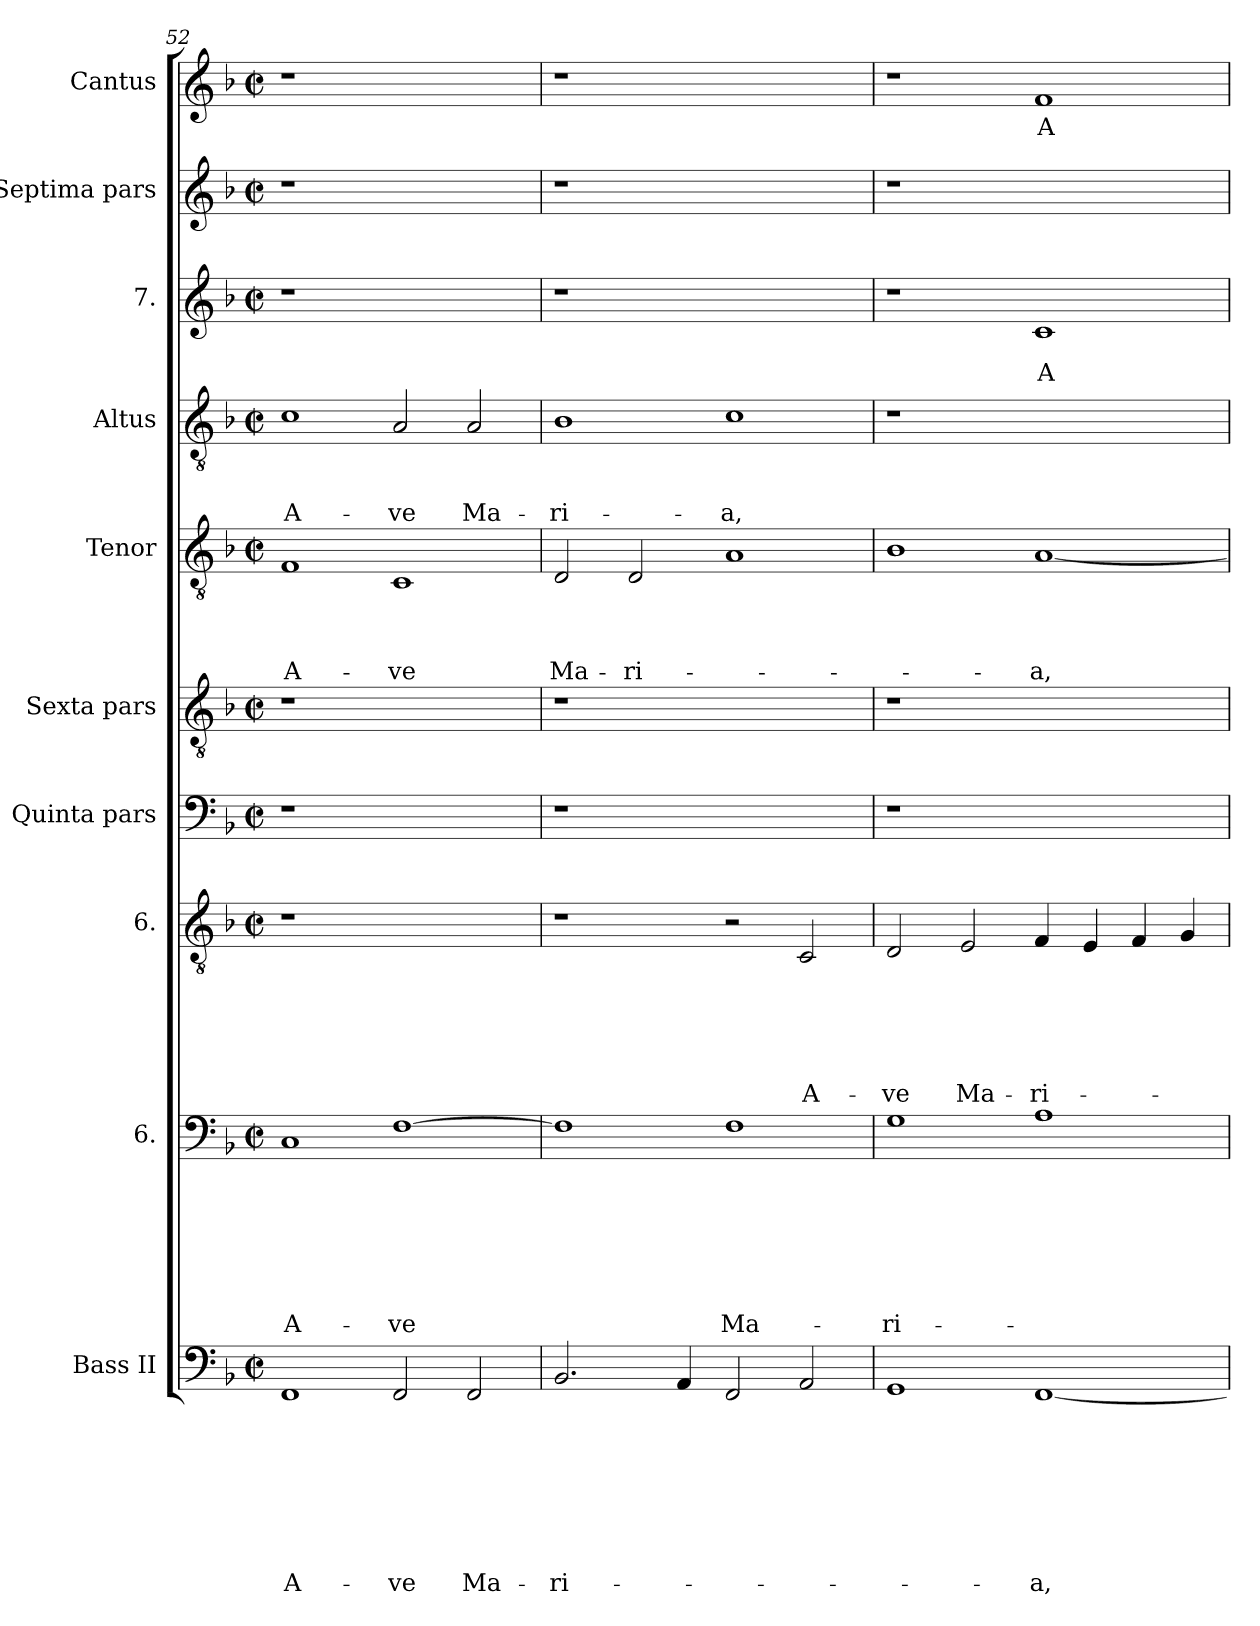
**kern	**text	**text	**text	**text	**text	**text	**text	**text	**kern	**text	**text	**text	**text	**text	**text	**text	**kern	**text	**text	**text	**text	**text	**text	**kern	**kern	**kern	**text	**text	**text	**text	**kern	**text	**text	**text	**kern	**text	**text	**kern	**kern	**text
*part10	*part10	*part10	*part10	*part10	*part10	*part10	*part10	*part10	*part9	*part9	*part9	*part9	*part9	*part9	*part9	*part9	*part8	*part8	*part8	*part8	*part8	*part8	*part8	*part7	*part6	*part5	*part5	*part5	*part5	*part5	*part4	*part4	*part4	*part4	*part3	*part3	*part3	*part2	*part1	*part1
*staff10	*staff10	*staff10	*staff10	*staff10	*staff10	*staff10	*staff10	*staff10	*staff9	*staff9	*staff9	*staff9	*staff9	*staff9	*staff9	*staff9	*staff8	*staff8	*staff8	*staff8	*staff8	*staff8	*staff8	*staff7	*staff6	*staff5	*staff5	*staff5	*staff5	*staff5	*staff4	*staff4	*staff4	*staff4	*staff3	*staff3	*staff3	*staff2	*staff1	*staff1
*I"Bass II	*	*	*	*	*	*	*	*	*I"6.	*	*	*	*	*	*	*	*I"6.	*	*	*	*	*	*	*I"Quinta pars	*I"Sexta pars	*I"Tenor	*	*	*	*	*I"Altus	*	*	*	*I"7.	*	*	*I"Septima pars	*I"Cantus	*
*I'B.	*	*	*	*	*	*	*	*	*	*	*	*	*	*	*	*	*	*	*	*	*	*	*	*	*	*I'T.	*	*	*	*	*I'A.	*	*	*	*	*	*	*	*I'C.	*
!!LO:PB:g=z
*clefF4	*	*	*	*	*	*	*	*	*clefF4	*	*	*	*	*	*	*	*clefGv2	*	*	*	*	*	*	*clefF4	*clefGv2	*clefGv2	*	*	*	*	*clefGv2	*	*	*	*clefG2	*	*	*clefG2	*clefG2	*
*k[b-]	*	*	*	*	*	*	*	*	*k[b-]	*	*	*	*	*	*	*	*k[b-]	*	*	*	*	*	*	*k[b-]	*k[b-]	*k[b-]	*	*	*	*	*k[b-]	*	*	*	*k[b-]	*	*	*k[b-]	*k[b-]	*
*F:	*	*	*	*	*	*	*	*	*F:	*	*	*	*	*	*	*	*F:	*	*	*	*	*	*	*F:	*F:	*F:	*	*	*	*	*F:	*	*	*	*F:	*	*	*F:	*F:	*
*M2/2	*	*	*	*	*	*	*	*	*M2/2	*	*	*	*	*	*	*	*M2/2	*	*	*	*	*	*	*M2/2	*M2/2	*M2/2	*	*	*	*	*M2/2	*	*	*	*M2/2	*	*	*M2/2	*M2/2	*
*met(c|)	*	*	*	*	*	*	*	*	*met(c|)	*	*	*	*	*	*	*	*met(c|)	*	*	*	*	*	*	*met(c|)	*met(c|)	*met(c|)	*	*	*	*	*met(c|)	*	*	*	*met(c|)	*	*	*met(c|)	*met(c|)	*
=52	=52	=52	=52	=52	=52	=52	=52	=52	=52	=52	=52	=52	=52	=52	=52	=52	=52	=52	=52	=52	=52	=52	=52	=52	=52	=52	=52	=52	=52	=52	=52	=52	=52	=52	=52	=52	=52	=52	=52	=52
!	!	!	!	!	!	!	!	!LO:LY:b	!	!	!	!	!	!	!	!LO:LY:b	!	!	!	!	!	!	!	!	!	!	!	!	!	!LO:LY:b	!	!	!	!LO:LY:b	!	!	!	!	!	!
1FF	.	.	.	.	.	.	.	A-	1C	.	.	.	.	.	.	A-	1r	.	.	.	.	.	.	1r	1r	1F	.	.	.	A-	1c	.	.	A-	1r	.	.	1r	1r	.
!	!	!	!	!	!	!	!	!LO:LY:b	!	!	!	!	!	!	!	!LO:LY:b	!	!	!	!	!	!	!	!	!	!	!	!	!	!LO:LY:b	!	!	!	!LO:LY:b	!	!	!	!	!	!
2FF/	.	.	.	.	.	.	.	-ve	[>1F	.	.	.	.	.	.	-ve	1ryy	.	.	.	.	.	.	1ryy	1ryy	1C	.	.	.	-ve	2A/	.	.	-ve	1ryy	.	.	1ryy	1ryy	.
!	!	!	!	!	!	!	!	!LO:LY:b	!	!	!	!	!	!	!	!	!	!	!	!	!	!	!	!	!	!	!	!	!	!	!	!	!	!LO:LY:b	!	!	!	!	!	!
2FF/	.	.	.	.	.	.	.	Ma-	.	.	.	.	.	.	.	.	.	.	.	.	.	.	.	.	.	.	.	.	.	.	2A/	.	.	Ma-	.	.	.	.	.	.
=53	=53	=53	=53	=53	=53	=53	=53	=53	=53	=53	=53	=53	=53	=53	=53	=53	=53	=53	=53	=53	=53	=53	=53	=53	=53	=53	=53	=53	=53	=53	=53	=53	=53	=53	=53	=53	=53	=53	=53	=53
!	!	!	!	!	!	!	!	!LO:LY:b	!	!	!	!	!	!	!	!	!	!	!	!	!	!	!	!	!	!	!	!	!	!LO:LY:b	!	!	!	!LO:LY:b	!	!	!	!	!	!
2.BB-/	.	.	.	.	.	.	.	-ri-	1F]	.	.	.	.	.	.	.	1r	.	.	.	.	.	.	1r	1r	2D/	.	.	.	Ma-	1B-	.	.	-ri-	1r	.	.	1r	1r	.
!	!	!	!	!	!	!	!	!	!	!	!	!	!	!	!	!	!	!	!	!	!	!	!	!	!	!	!	!	!	!LO:LY:b	!	!	!	!	!	!	!	!	!	!
.	.	.	.	.	.	.	.	.	.	.	.	.	.	.	.	.	.	.	.	.	.	.	.	.	.	2D/	.	.	.	-ri-	.	.	.	.	.	.	.	.	.	.
4AA/	.	.	.	.	.	.	.	.	.	.	.	.	.	.	.	.	.	.	.	.	.	.	.	.	.	.	.	.	.	.	.	.	.	.	.	.	.	.	.	.
!	!	!	!	!	!	!	!	!	!	!	!	!	!	!	!	!LO:LY:b	!	!	!	!	!	!	!	!	!	!	!	!	!	!	!	!	!	!LO:LY:b	!	!	!	!	!	!
2FF/	.	.	.	.	.	.	.	.	1F	.	.	.	.	.	.	Ma-	2r	.	.	.	.	.	.	1ryy	1ryy	1A	.	.	.	.	1c	.	.	-a,	1ryy	.	.	1ryy	1ryy	.
!	!	!	!	!	!	!	!	!	!	!	!	!	!	!	!	!	!	!	!	!	!	!	!LO:LY:b	!	!	!	!	!	!	!	!	!	!	!	!	!	!	!	!	!
2AA/	.	.	.	.	.	.	.	.	.	.	.	.	.	.	.	.	2C/	.	.	.	.	.	A-	.	.	.	.	.	.	.	.	.	.	.	.	.	.	.	.	.
=54	=54	=54	=54	=54	=54	=54	=54	=54	=54	=54	=54	=54	=54	=54	=54	=54	=54	=54	=54	=54	=54	=54	=54	=54	=54	=54	=54	=54	=54	=54	=54	=54	=54	=54	=54	=54	=54	=54	=54	=54
!	!	!	!	!	!	!	!	!	!	!	!	!	!	!	!	!LO:LY:b	!	!	!	!	!	!	!LO:LY:b	!	!	!	!	!	!	!	!	!	!	!	!	!	!	!	!	!
1GG	.	.	.	.	.	.	.	.	1G	.	.	.	.	.	.	-ri-	2D/	.	.	.	.	.	-ve	1r	1r	1B-	.	.	.	.	1r	.	.	.	1r	.	.	1r	1r	.
!	!	!	!	!	!	!	!	!	!	!	!	!	!	!	!	!	!	!	!	!	!	!	!LO:LY:b	!	!	!	!	!	!	!	!	!	!	!	!	!	!	!	!	!
.	.	.	.	.	.	.	.	.	.	.	.	.	.	.	.	.	2E/	.	.	.	.	.	Ma-	.	.	.	.	.	.	.	.	.	.	.	.	.	.	.	.	.
!	!	!	!	!	!	!	!	!LO:LY:b	!	!	!	!	!	!	!	!	!	!	!	!	!	!	!LO:LY:b	!	!	!	!	!	!	!LO:LY:b	!	!	!	!	!	!	!LO:LY:b	!	!	!LO:LY:b
[<1FF	.	.	.	.	.	.	.	-a,	1A	.	.	.	.	.	.	.	4F/	.	.	.	.	.	-ri-	1ryy	1ryy	[<1A	.	.	.	-a,	1ryy	.	.	.	1c	.	A-	1ryy	1f	A-
.	.	.	.	.	.	.	.	.	.	.	.	.	.	.	.	.	4E/	.	.	.	.	.	.	.	.	.	.	.	.	.	.	.	.	.	.	.	.	.	.	.
.	.	.	.	.	.	.	.	.	.	.	.	.	.	.	.	.	4F/	.	.	.	.	.	.	.	.	.	.	.	.	.	.	.	.	.	.	.	.	.	.	.
.	.	.	.	.	.	.	.	.	.	.	.	.	.	.	.	.	4G/	.	.	.	.	.	.	.	.	.	.	.	.	.	.	.	.	.	.	.	.	.	.	.
=	=	=	=	=	=	=	=	=	=	=	=	=	=	=	=	=	=	=	=	=	=	=	=	=	=	=	=	=	=	=	=	=	=	=	=	=	=	=	=	=
*-	*-	*-	*-	*-	*-	*-	*-	*-	*-	*-	*-	*-	*-	*-	*-	*-	*-	*-	*-	*-	*-	*-	*-	*-	*-	*-	*-	*-	*-	*-	*-	*-	*-	*-	*-	*-	*-	*-	*-	*-
